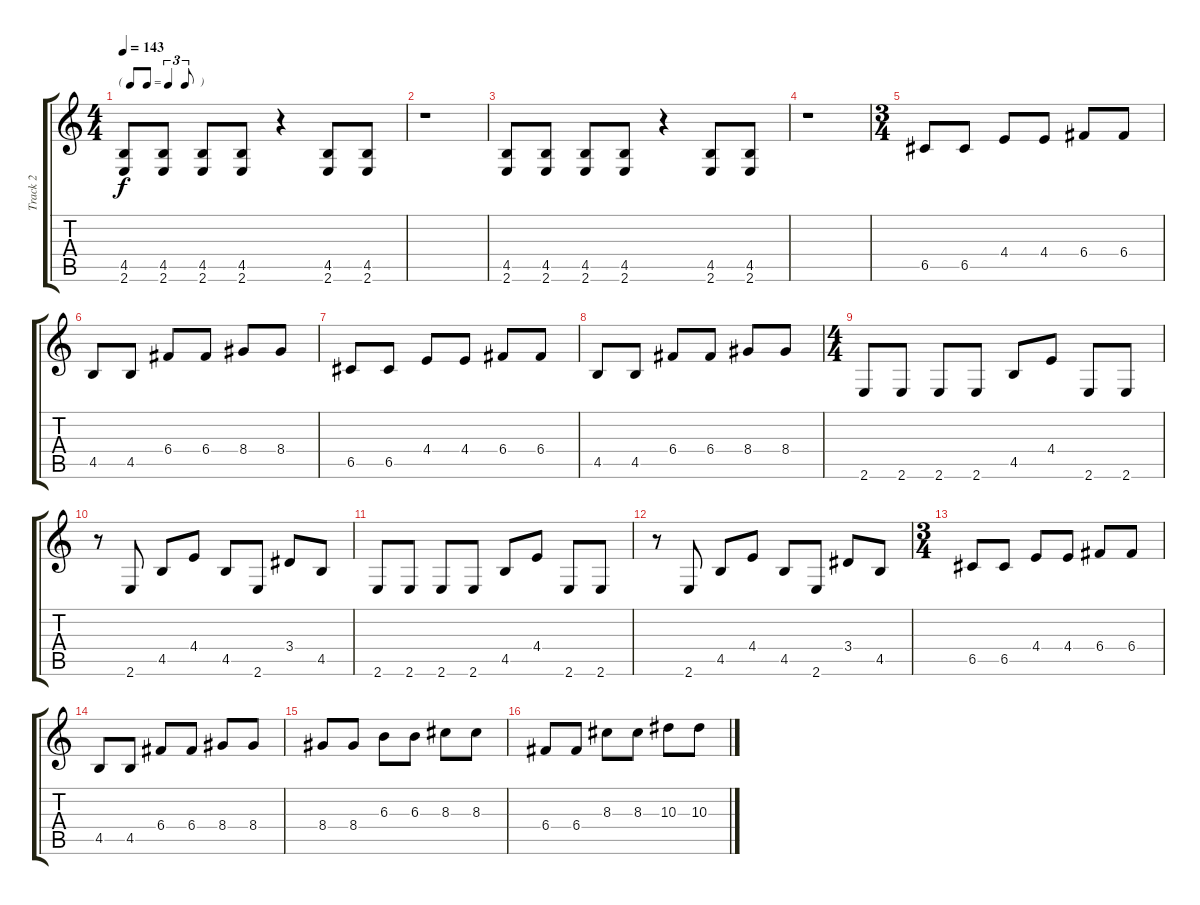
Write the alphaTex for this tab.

\track ("Track 2" "Track 2") {instrument distortionguitar}
\staff {score tabs}
\tuning (D4 A3 F3 C3 G2 D2) {hide}
\ts (4 4)
\tf triplet8th
\tempo 143
\clef g2
\ks c
(4.5 2.6).8{dy f} (4.5 2.6).8 (4.5 2.6).8 (4.5 2.6).8 r.4 (4.5 2.6).8 (4.5 2.6).8 |
r.1 |
(4.5 2.6).8 (4.5 2.6).8 (4.5 2.6).8 (4.5 2.6).8 r.4 (4.5 2.6).8 (4.5 2.6).8 |
r.1 |
\ts (3 4)
6.5.8 6.5.8 4.4.8 4.4.8 6.4.8 6.4.8 |
4.5.8 4.5.8 6.4.8 6.4.8 8.4.8 8.4.8 |
6.5.8 6.5.8 4.4.8 4.4.8 6.4.8 6.4.8 |
4.5.8 4.5.8 6.4.8 6.4.8 8.4.8 8.4.8 |
\ts (4 4)
2.6.8 2.6.8 2.6.8 2.6.8 4.5.8 4.4.8 2.6.8 2.6.8 |
r.8 2.6.8 4.5.8 4.4.8 4.5.8 2.6.8 3.4.8 4.5.8 |
2.6.8 2.6.8 2.6.8 2.6.8 4.5.8 4.4.8 2.6.8 2.6.8 |
r.8 2.6.8 4.5.8 4.4.8 4.5.8 2.6.8 3.4.8 4.5.8 |
\ts (3 4)
6.5.8 6.5.8 4.4.8 4.4.8 6.4.8 6.4.8 |
4.5.8 4.5.8 6.4.8 6.4.8 8.4.8 8.4.8 |
8.4.8 8.4.8 6.3.8 6.3.8 8.3.8 8.3.8 |
6.4.8 6.4.8 8.3.8 8.3.8 10.3.8 10.3.8
